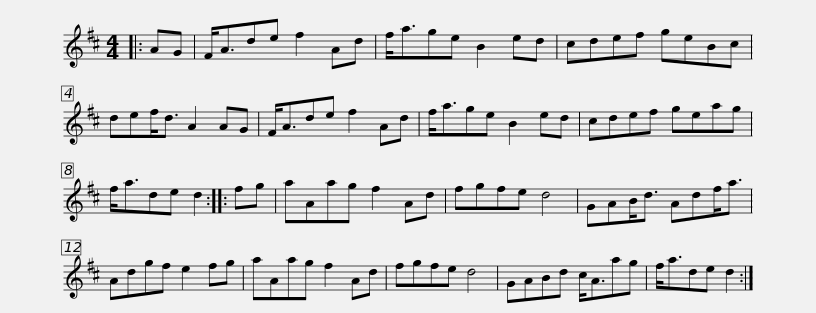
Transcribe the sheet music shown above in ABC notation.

X:1
L:1/8
M:4/4
I:linebreak $
K:D
V:1 treble
V:1
|: AG | F<Ade f2 Ad | f<age B2 ed | cdef geBc | def<d A2 AG | %5
 F<Ade f2 Ad |$ f<age B2 ed | cdef geag | f<ade d2 :: fg | %10
 aAag f2 Ad | fgfe d4 |$ GAB<d Adf<a | Adgf e2 fg | aAag f2 Ad | %15
 fgfe d4 | GABd c<Aag | f<ade d2 :| %18
